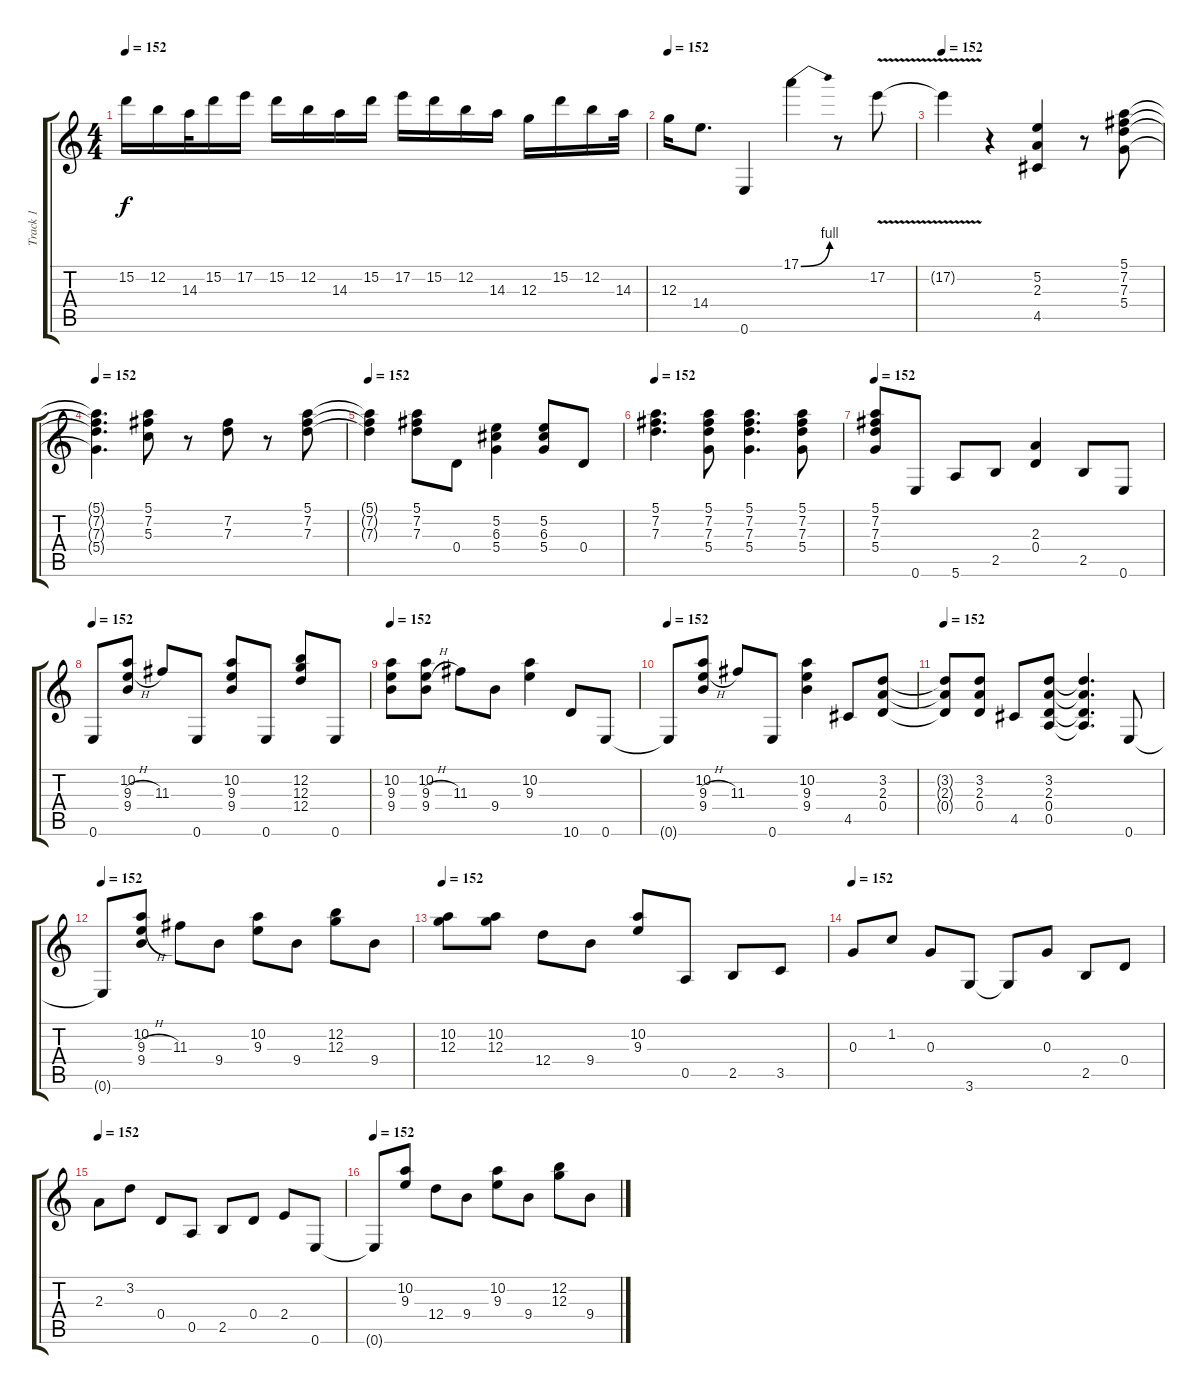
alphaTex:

\track ("Track 1" "Track 1") {instrument overdrivenguitar}
\staff {score tabs}
\tuning (E4 B3 G3 D3 A2 E2) {hide}
\ts (4 4)
\tempo 152
\clef g2
\ks c
15.2.16{dy f} 12.2.16 14.3.32 15.2.16 17.2.16 15.2.16 12.2.16 14.3.16 15.2.16 17.2.16 15.2.16 12.2.16 14.3.16 12.3.16 15.2.16 12.2.16 14.3.32 |
\tempo 152
12.3.16 14.4.8{d} 0.6.4 17.1{be (bend 0 0 60 4)}.4 r.8 17.2{v}.8 |
\tempo 152
17.2{t}.4 r.4 (5.2 2.3 4.5).4 r.8 (5.1 7.2 7.3 5.4).8 |
\tempo 152
(5.1{t} 7.2{t} 7.3{t} 5.4{t}).4{d} (5.1 7.2 5.3).8 r.8 (7.2 7.3).8 r.8 (5.1 7.2 7.3).8 |
\tempo 152
(5.1{t} 7.2{t} 7.3{t}).4 (5.1 7.2 7.3).8 0.4.8 (5.2 6.3 5.4).4 (5.2 6.3 5.4).8 0.4.8 |
\tempo 152
(5.1 7.2 7.3).4{d} (5.1 7.2 7.3 5.4).8 (5.1 7.2 7.3 5.4).4{d} (5.1 7.2 7.3 5.4).8 |
\tempo 152
(5.1 7.2 7.3 5.4).8 0.6.8 5.6.8 2.5.8 (2.3 0.4).4 2.5.8 0.6.8 |
\tempo 152
0.6.8 (10.2 9.3{h} 9.4).8 11.3.8 0.6.8 (10.2 9.3 9.4).8 0.6.8 (12.2 12.3 12.4).8 0.6.8 |
\tempo 152
(10.2 9.3 9.4).8 (10.2 9.3{h} 9.4).8 11.3.8 9.4.8 (10.2 9.3).4 10.6.8 0.6.8 |
\tempo 152
0.6{t}.8 (10.2 9.3{h} 9.4).8 11.3.8 0.6.8 (10.2 9.3 9.4).4 4.5.8 (3.2 2.3 0.4).8 |
\tempo 152
(3.2{t} 2.3{t} 0.4{t}).8 (3.2 2.3 0.4).8 4.5.8 (3.2 2.3 0.4 0.5).8 (3.2{t} 2.3{t} 0.4{t} 0.5{t}).4{d} 0.6.8 |
\tempo 152
0.6{t}.8 (10.2 9.3{h} 9.4).8 11.3.8 9.4.8 (10.2 9.3).8 9.4.8 (12.2 12.3).8 9.4.8 |
\tempo 152
(10.2 12.3).8 (10.2 12.3).8 12.4.8 9.4.8 (10.2 9.3).8 0.5.8 2.5.8 3.5.8 |
\tempo 152
0.3.8 1.2.8 0.3.8 3.6.8 3.6{t}.8 0.3.8 2.5.8 0.4.8 |
\tempo 152
2.3.8 3.2.8 0.4.8 0.5.8 2.5.8 0.4.8 2.4.8 0.6.8 |
\tempo 152
0.6{t}.8 (10.2 9.3).8 12.4.8 9.4.8 (10.2 9.3).8 9.4.8 (12.2 12.3).8 9.4.8
